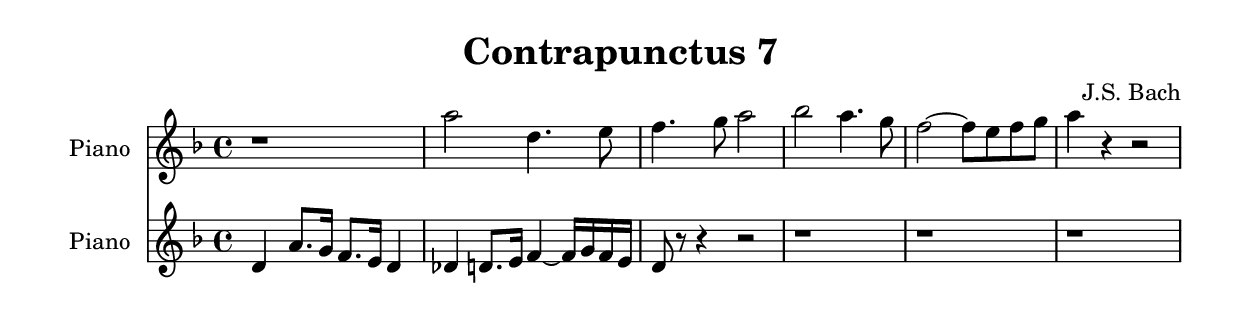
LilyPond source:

% Generated using Music Processing Suite (MPS)
\version "2.12.0"
#(set-default-paper-size "a4")

\header {
    title = "Contrapunctus 7"
    composer = "J.S. Bach"
}

\score {
    <<

        \new Staff {
            \set Staff.instrumentName = #"Piano"
            \set Staff.midiInstrument = #"acoustic grand"
            \clef treble
            \time 4/4
            \key d \minor
            r1
            a''2
            d''4.
            e''8
            f''4.
            g''8
            a''2
            bes''
            a''4.
            g''8
            f''2~
            f''8
            e''
            f''
            g''
            a''4
            r
            r2
        }

        \new Staff {
            \set Staff.instrumentName = #"Piano"
            \set Staff.midiInstrument = #"acoustic grand"
            \clef treble
            \time 4/4
            \key d \minor
            d'4
            a'8.
            g'16
            f'8.
            e'16
            d'4
            des'
            d'8.
            e'16
            f'4~
            f'16
            g'
            f'
            e'
            d'8
            r
            r4
            r2
            r1
            r
            r
        }

    >>

    \midi {
        \context {
            \Score
            tempoWholesPerMinute = #(ly:make-moment 120 4)
        }
    }
    \layout {}
}

